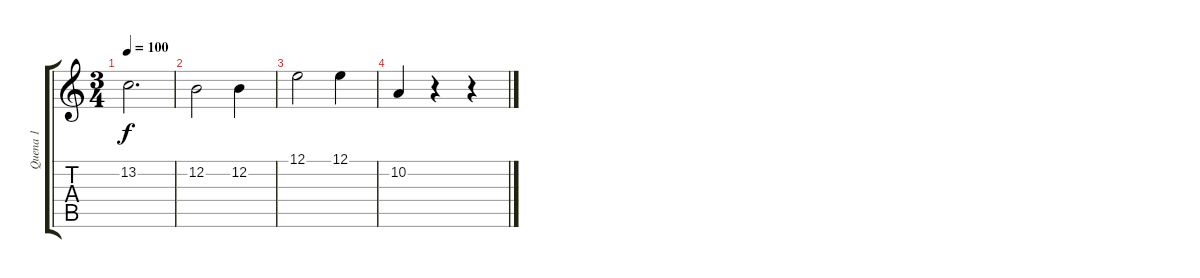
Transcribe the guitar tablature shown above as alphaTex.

\track ("Quena 1" "Quena 1") {instrument piccolo}
\staff {score tabs}
\tuning (E4 B3 G3 D3 A2 E2) {hide}
\ts (3 4)
\tempo 100
\clef g2
\ks c
13.2.2{d dy f} |
12.2.2 12.2.4 |
12.1.2 12.1.4 |
10.2.4 r.4 r.4
